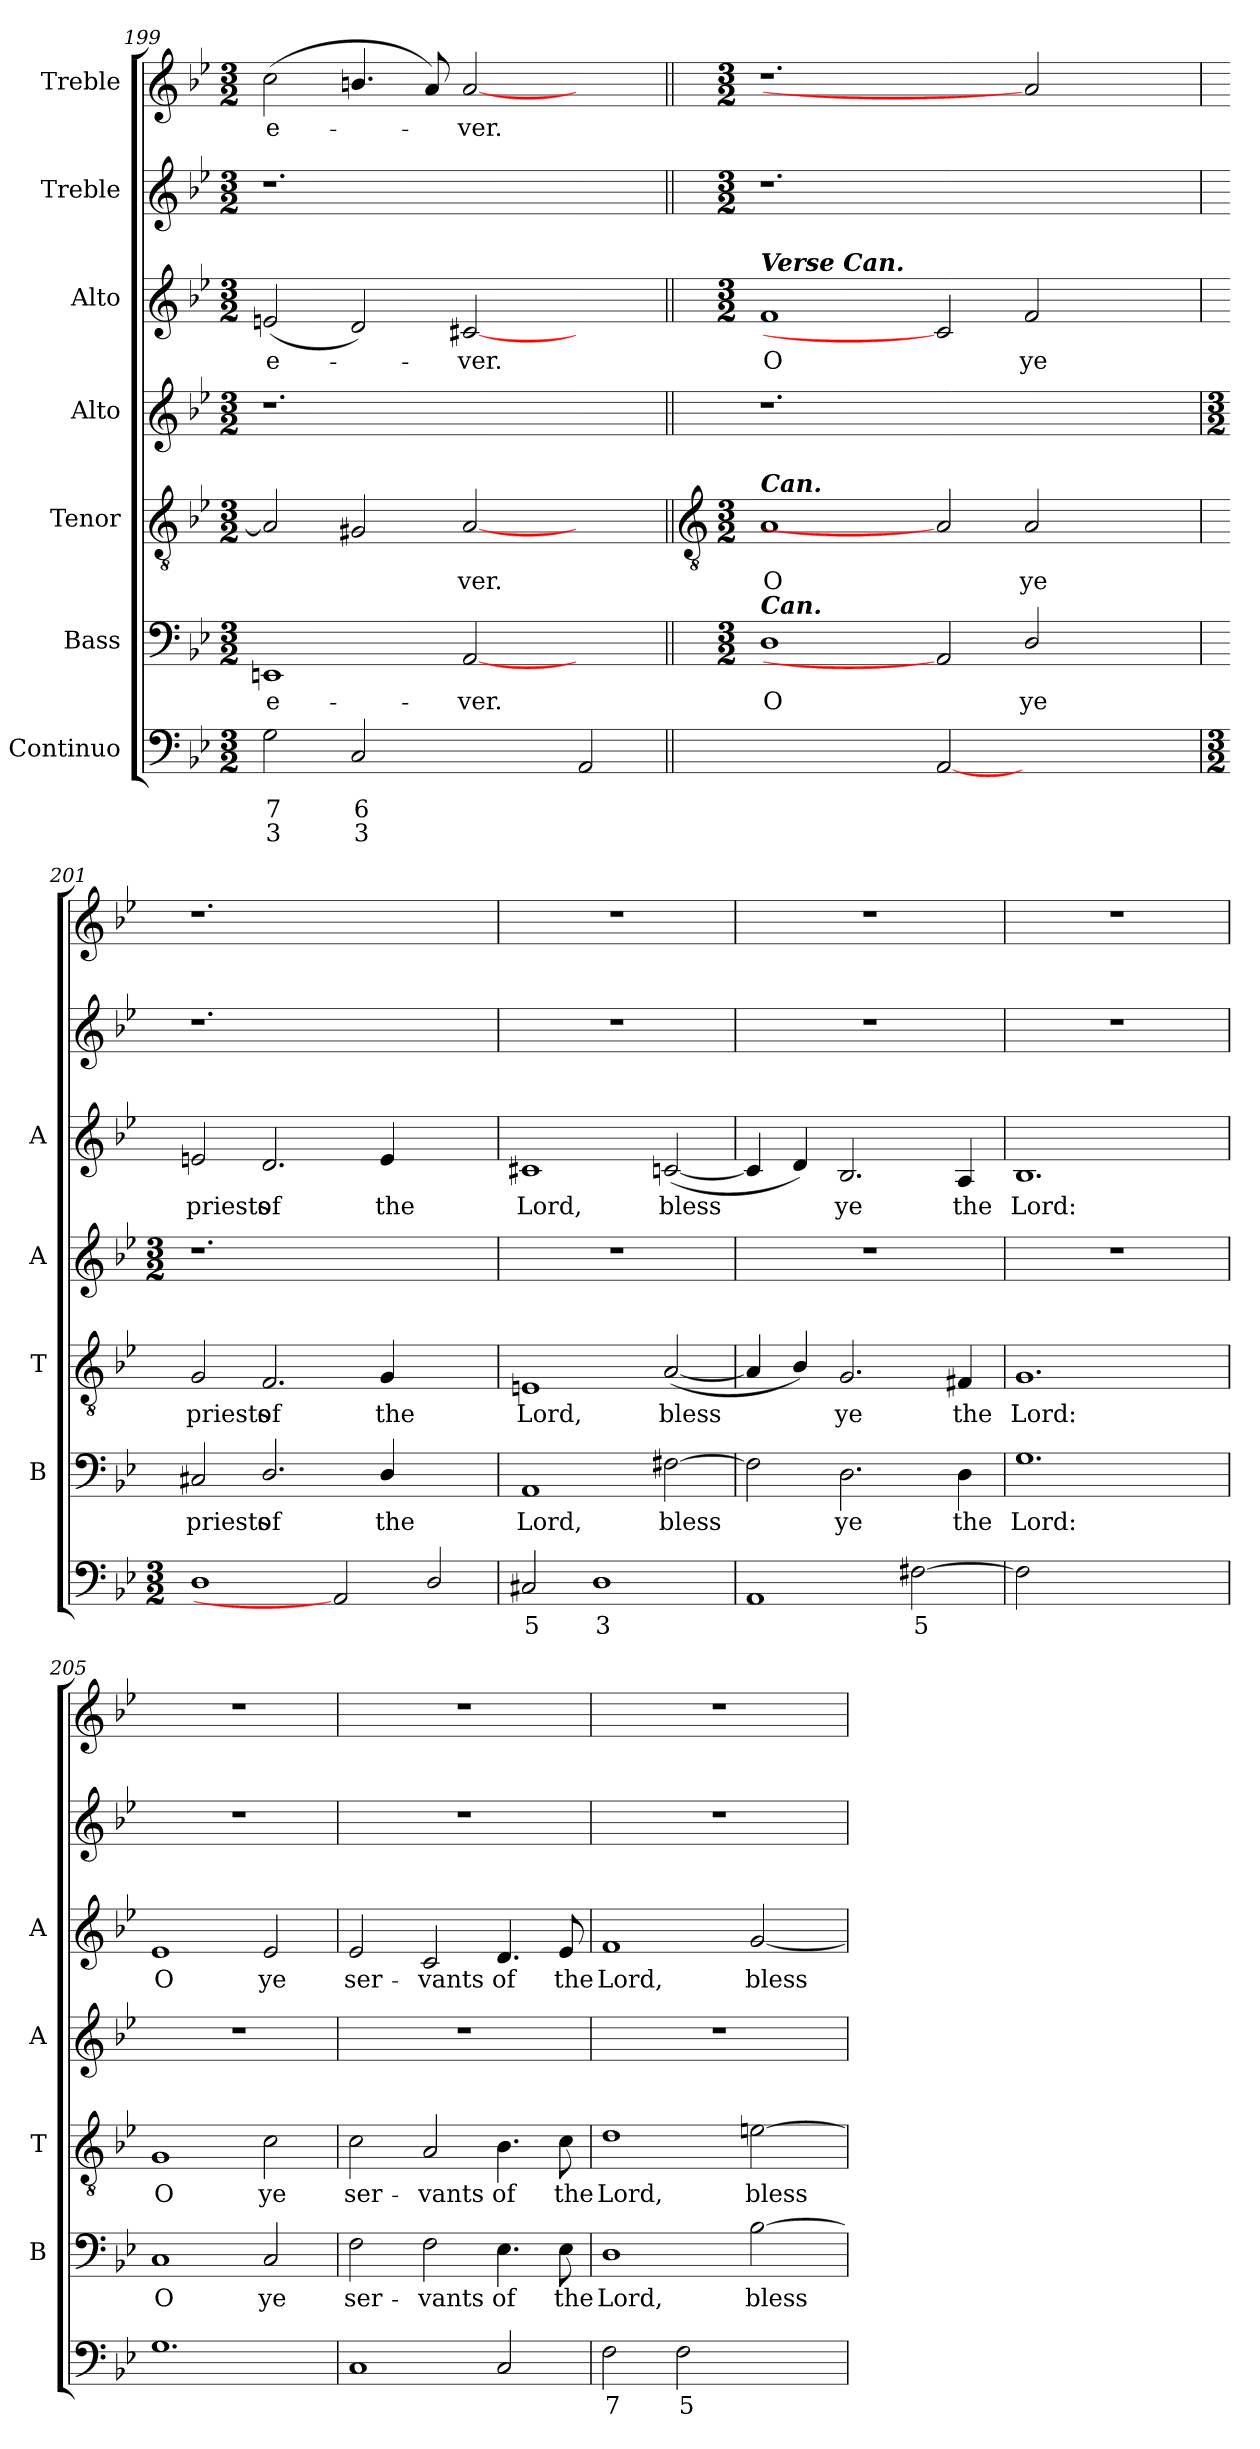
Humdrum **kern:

**kern	**text	**text	**kern	**text	**kern	**text	**kern	**kern	**text	**kern	**kern	**text
*part7	*part7	*part7	*part6	*part6	*part5	*part5	*part4	*part3	*part3	*part2	*part1	*part1
*staff7	*staff7	*staff7	*staff6	*staff6	*staff5	*staff5	*staff4	*staff3	*staff3	*staff2	*staff1	*staff1
*I"Continuo	*	*	*I"Bass	*	*I"Tenor	*	*I"Alto	*I"Alto	*	*I"Treble	*I"Treble	*
*	*	*	*I'B	*	*I'T	*	*I'A	*I'A	*	*	*	*
*clefF4	*	*	*clefF4	*	*clefGv2	*	*clefG2	*clefG2	*	*clefG2	*clefG2	*
*k[b-e-]	*	*	*k[b-e-]	*	*k[b-e-]	*	*k[b-e-]	*k[b-e-]	*	*k[b-e-]	*k[b-e-]	*
*B-:	*	*	*B-:	*	*B-:	*	*B-:	*B-:	*	*B-:	*B-:	*
*M3/2	*	*	*M3/2	*	*M3/2	*	*M3/2	*M3/2	*	*M3/2	*M3/2	*
=199	=199	=199	=199	=199	=199	=199	=199	=199	=199	=199	=199	=199
!	!LO:LY:b	!LO:LY:b	!	!LO:LY:b	!	!	!	!	!LO:LY:b	!	!	!LO:LY:b
2G\	7	3	1EEn	e-	2A/]	.	1.r	(<2en/	e-	1.r	(<2cc\	e-
!	!LO:LY:b	!LO:LY:b	!	!	!	!	!	!	!	!	!	!
2C/	6	3	.	.	2G#X/	.	.	2d/)	.	.	4.bn/	.
.	.	.	.	.	.	.	.	.	.	.	8a/)	.
!	!LO:LY:b	!LO:LY:b	!	!LO:LY:b	!	!LO:LY:b	!	!	!LO:LY:b	!	!	!LO:LY:b
[4En\yy	6	3	[2AA	-ver.	[2A	ver.	.	[2c#X	ver.	.	[2a	ver.
!	!LO:LY:b	!	!	!	!	!	!	!	!	!	!	!
4E\yy]	5	.	.	.	.	.	.	.	.	.	.	.
2AA/	.	.	2ryy	.	2ryy	.	2ryy	2ryy	.	2ryy	2ryy	.
!!LO:PB:g=z
=200||	=200||	=200||	=200||	=200||	=200||	=200||	=200||	=200||	=200||	=200||	=200||	=200||
*	*	*	*	*	*clefGv2	*	*	*	*	*	*	*
*	*	*	*M3/2	*	*M3/2	*	*	*M3/2	*	*M3/2	*M3/2	*
*	*	*	*	*	*	*	*	*	*	*	*MM190	*
!	!	!	!	!	!	!	!	!LO:TX:a:Bi:t=Verse Can.	!	!	!	!
!	!	!	!	!	!LO:TX:a:Bi:t=Can.	!	!	!	!	!	!	!
!	!	!	!LO:TX:a:Bi:t=Can.	!	!	!	!	!	!	!	!	!
!	!LO:LY:b	!LO:LY:b	!	!LO:LY:b	!	!LO:LY:b	!	!	!LO:LY:b	!	!	!
[2EEn/yy	6	4	1D	O	1A	O	1.r	1f	O	1.r	1.r	.
!	!LO:LY:b	!LO:LY:b	!	!	!	!	!	!	!	!	!	!
2EE/yy]	5	3	.	.	.	.	.	.	.	.	.	.
[2AA	.	.	2AA]	.	2A]	.	.	2c#]	.	.	.	.
!	!	!	!	!LO:LY:b	!	!LO:LY:b	!	!	!LO:LY:b	!	!	!
1ryy	.	.	2D/	ye	2A/	ye	1ryy	2f/	ye	2ryy	2a]	.
.	.	.	2ryy	.	2ryy	.	.	2ryy	.	2ryy	2ryy	.
!!LO:PB:g=z
=201	=201	=201	=201	=201	=201	=201	=201	=201	=201	=201	=201	=201
*M3/2	*	*	*	*	*	*	*M3/2	*	*	*	*	*
*	*	*	*	*	*	*	*	*	*	*	*MM190	*
!	!	!	!	!LO:LY:b	!	!LO:LY:b	!	!	!LO:LY:b	!	!	!
1D	.	.	2C#X/	priests	2G/	priests	1.r	2en/	priests	1.r	1.r	.
!	!	!	!	!LO:LY:b	!	!LO:LY:b	!	!	!LO:LY:b	!	!	!
.	.	.	2.D/	of	2.F/	of	.	2.d/	of	.	.	.
2AA]	.	.	.	.	.	.	.	.	.	.	.	.
!	!	!	!	!LO:LY:b	!	!LO:LY:b	!	!	!LO:LY:b	!	!	!
.	.	.	4D/	the	4G/	the	.	4e/	the	.	.	.
2D/	.	.	2ryy	.	2ryy	.	2ryy	2ryy	.	2ryy	2ryy	.
=202	=202	=202	=202	=202	=202	=202	=202	=202	=202	=202	=202	=202
!	!LO:LY:b	!	!	!LO:LY:b	!	!LO:LY:b	!	!	!LO:LY:b	!	!	!
2C#X/	5	.	1AA	Lord,	1En	Lord,	1.r	1c#X	Lord,	1.r	1.r	.
!	!LO:LY:b	!	!	!	!	!	!	!	!	!	!	!
1D	3	.	.	.	.	.	.	.	.	.	.	.
!	!	!	!	!LO:LY:b	!	!LO:LY:b	!	!	!LO:LY:b	!	!	!
.	.	.	[2F#X\	bless	(<[2A/	bless	.	(<[2cn/	bless	.	.	.
=203	=203	=203	=203	=203	=203	=203	=203	=203	=203	=203	=203	=203
1AA	.	.	2F#\]	.	4A/]	.	1.r	4c/]	.	1.r	1.r	.
.	.	.	.	.	4B-/)	.	.	4d/)	.	.	.	.
!	!	!	!	!LO:LY:b	!	!LO:LY:b	!	!	!LO:LY:b	!	!	!
.	.	.	2.D\	ye	2.G/	ye	.	2.B-/	ye	.	.	.
!	!LO:LY:b	!	!	!	!	!	!	!	!	!	!	!
[2F#X\	5	.	.	.	.	.	.	.	.	.	.	.
!	!	!	!	!LO:LY:b	!	!LO:LY:b	!	!	!LO:LY:b	!	!	!
.	.	.	4D\	the	4F#X/	the	.	4A/	the	.	.	.
=204	=204	=204	=204	=204	=204	=204	=204	=204	=204	=204	=204	=204
!	!	!	!	!LO:LY:b	!	!LO:LY:b	!	!	!LO:LY:b	!	!	!
2F#\]	.	.	1.G	Lord:	1.G	Lord:	1.r	1.B-	Lord:	1.r	1.r	.
!	!LO:LY:b	!LO:LY:b	!	!	!	!	!	!	!	!	!	!
[2D\yy	6	4	.	.	.	.	.	.	.	.	.	.
!	!LO:LY:b	!LO:LY:b	!	!	!	!	!	!	!	!	!	!
2D\yy]	5	3	.	.	.	.	.	.	.	.	.	.
=205	=205	=205	=205	=205	=205	=205	=205	=205	=205	=205	=205	=205
!	!	!	!	!LO:LY:b	!	!LO:LY:b	!	!	!LO:LY:b	!	!	!
1.G	.	.	1C	O	1G	O	1.r	1e-	O	1.r	1.r	.
!	!	!	!	!LO:LY:b	!	!LO:LY:b	!	!	!LO:LY:b	!	!	!
.	.	.	2C/	ye	2c\	ye	.	2e-/	ye	.	.	.
=206	=206	=206	=206	=206	=206	=206	=206	=206	=206	=206	=206	=206
!	!	!	!	!LO:LY:b	!	!LO:LY:b	!	!	!LO:LY:b	!	!	!
1C	.	.	2F\	ser-	2c\	ser-	1.r	2e-/	ser-	1.r	1.r	.
!	!	!	!	!LO:LY:b	!	!LO:LY:b	!	!	!LO:LY:b	!	!	!
.	.	.	2F\	-vants	2A/	-vants	.	2c/	-vants	.	.	.
!	!	!	!	!LO:LY:b	!	!LO:LY:b	!	!	!LO:LY:b	!	!	!
2C/	.	.	4.E-\	of	4.B-\	of	.	4.d/	of	.	.	.
!	!	!	!	!LO:LY:b	!	!LO:LY:b	!	!	!LO:LY:b	!	!	!
.	.	.	8E-\	the	8c\	the	.	8e-/	the	.	.	.
=207	=207	=207	=207	=207	=207	=207	=207	=207	=207	=207	=207	=207
!	!LO:LY:b	!	!	!LO:LY:b	!	!LO:LY:b	!	!	!LO:LY:b	!	!	!
2F\	7	.	1D	Lord,	1d	Lord,	1.r	1f	Lord,	1.r	1.r	.
!	!LO:LY:b	!	!	!	!	!	!	!	!	!	!	!
2F\	5	.	.	.	.	.	.	.	.	.	.	.
!	!LO:LY:b	!LO:LY:b	!	!LO:LY:b	!	!LO:LY:b	!	!	!LO:LY:b	!	!	!
[4E-\yy	7	5	[2B-\	bless	[2en\	bless	.	[2g/	bless	.	.	.
!	!LO:LY:b	!LO:LY:b	!	!	!	!	!	!	!	!	!	!
4E-\yy]	6	4	.	.	.	.	.	.	.	.	.	.
=	=	=	=	=	=	=	=	=	=	=	=	=
*-	*-	*-	*-	*-	*-	*-	*-	*-	*-	*-	*-	*-
